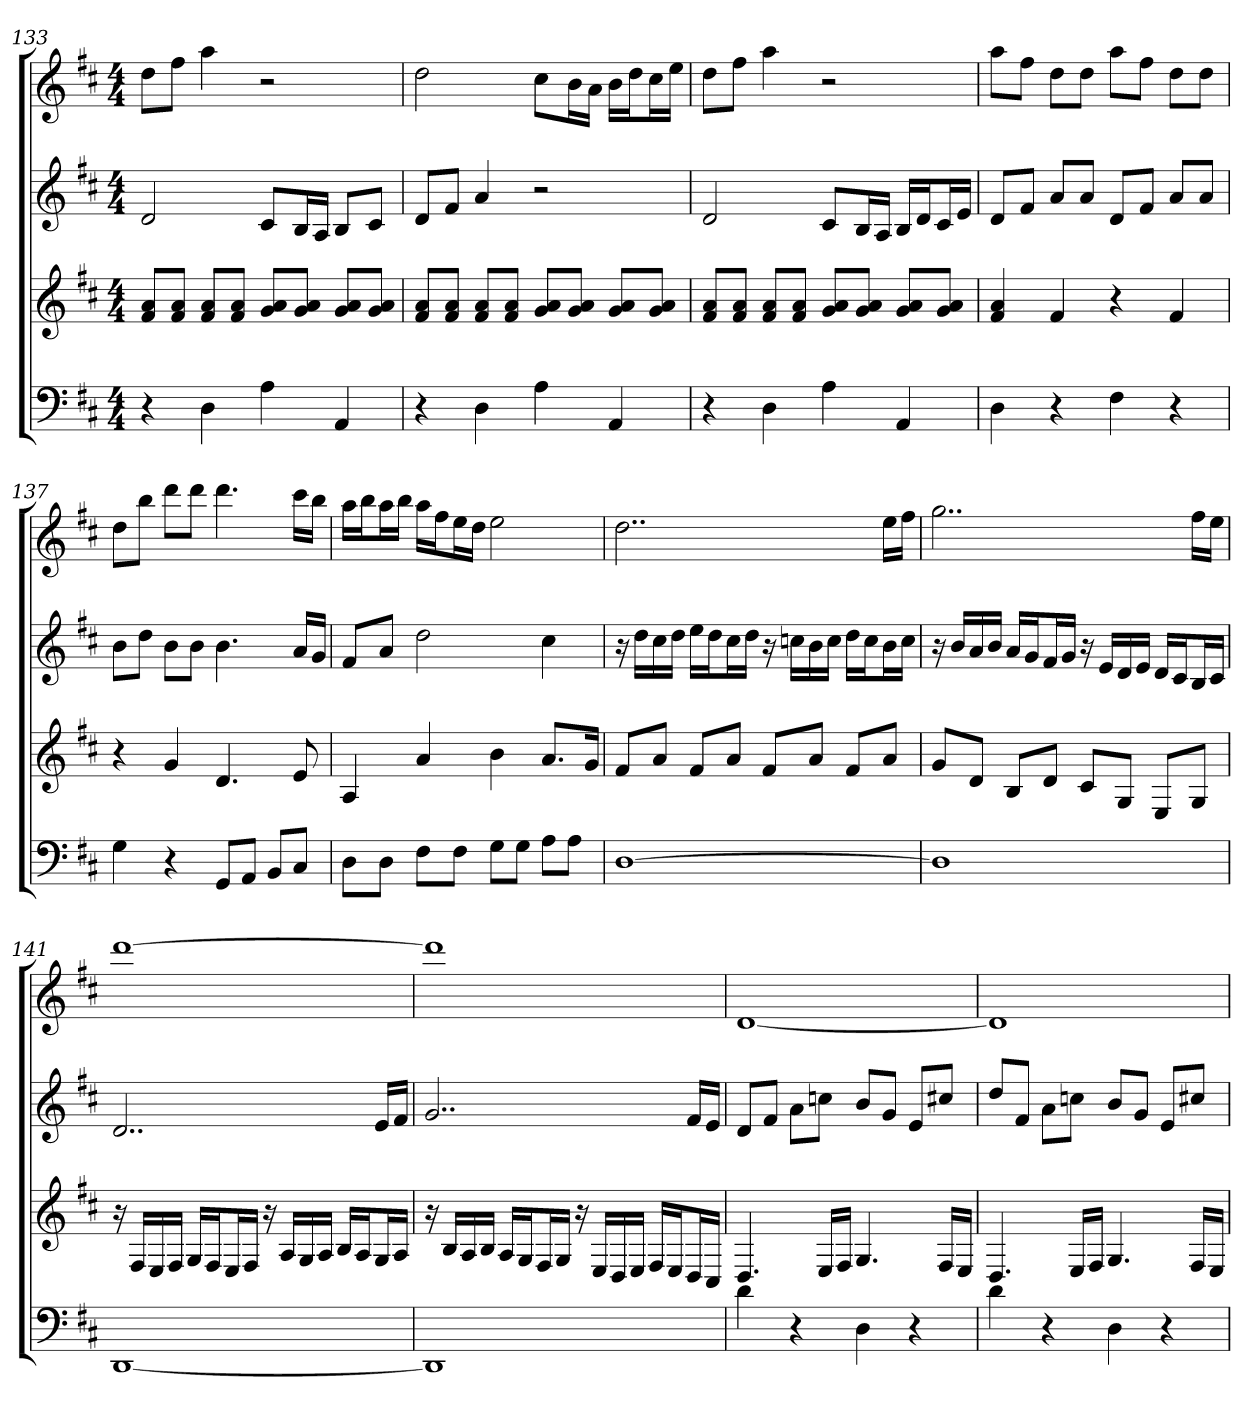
**kern	**kern	**kern	**kern
*part4	*part3	*part2	*part1
*staff4	*staff3	*staff2	*staff1
*k[f#c#]	*k[f#c#]	*k[f#c#]	*k[f#c#]
*D:	*D:	*D:	*D:
*M4/4	*M4/4	*M4/4	*M4/4
=133	=133	=133	=133
4r	8f# 8aL	2d	8ddL
.	8f# 8aJ	.	8ff#J
4D	8f# 8aL	.	4aa
.	8f# 8aJ	.	.
4A	8g 8aL	8c#L	2r
.	8g 8aJ	16BL	.
.	.	16AJJ	.
4AA	8g 8aL	8BL	.
.	8g 8aJ	8c#J	.
=134	=134	=134	=134
4r	8f# 8aL	8dL	2dd
.	8f# 8aJ	8f#J	.
4D	8f# 8aL	4a	.
.	8f# 8aJ	.	.
4A	8g 8aL	2r	8cc#L
.	8g 8aJ	.	16bL
.	.	.	16aJJ
4AA	8g 8aL	.	16bLL
.	.	.	16ddJ
.	8g 8aJ	.	16cc#L
.	.	.	16eeJJ
=135	=135	=135	=135
4r	8f# 8aL	2d	8ddL
.	8f# 8aJ	.	8ff#J
4D	8f# 8aL	.	4aa
.	8f# 8aJ	.	.
4A	8g 8aL	8c#L	2r
.	8g 8aJ	16BL	.
.	.	16AJJ	.
4AA	8g 8aL	16BLL	.
.	.	16dJ	.
.	8g 8aJ	16c#L	.
.	.	16eJJ	.
=136	=136	=136	=136
4D	4f# 4a	8dL	8aaL
.	.	8f#J	8ff#J
4r	4f#	8aL	8ddL
.	.	8aJ	8ddJ
4F#	4r	8dL	8aaL
.	.	8f#J	8ff#J
4r	4f#	8aL	8ddL
.	.	8aJ	8ddJ
=137	=137	=137	=137
4G	4r	8bL	8ddL
.	.	8ddJ	8bbJ
4r	4g	8bL	8dddL
.	.	8bJ	8dddJ
8GGL	4.d	4.b	4.ddd
8AAJ	.	.	.
8BBL	.	.	.
8C#J	8e	16aLL	16ccc#LL
.	.	16gJJ	16bbJJ
=138	=138	=138	=138
8DL	4A	8f#L	16aaLL
.	.	.	16bbJ
8DJ	.	8aJ	16aaL
.	.	.	16bbJJ
8F#L	4a	2dd	16aaLL
.	.	.	16ff#J
8F#J	.	.	16eeL
.	.	.	16ddJJ
8GL	4b	.	2ee
8GJ	.	.	.
8AL	8.aL	4cc#	.
8AJ	.	.	.
.	16gJk	.	.
=139	=139	=139	=139
[1D	8f#L	16r	2..dd
.	.	16ddLL	.
.	8aJ	16cc#	.
.	.	16ddJJ	.
.	8f#L	16eeLL	.
.	.	16ddJ	.
.	8aJ	16cc#L	.
.	.	16ddJJ	.
.	8f#L	16r	.
.	.	16ccnLL	.
.	8aJ	16b	.
.	.	16ccJJ	.
.	8f#L	16ddLL	.
.	.	16ccJ	.
.	8aJ	16bL	16eeLL
.	.	16ccJJ	16ff#JJ
=140	=140	=140	=140
1D]	8gL	16r	2..gg
.	.	16bLL	.
.	8dJ	16a	.
.	.	16bJJ	.
.	8BL	16aLL	.
.	.	16gJ	.
.	8dJ	16f#L	.
.	.	16gJJ	.
.	8c#L	16r	.
.	.	16eLL	.
.	8GJ	16d	.
.	.	16eJJ	.
.	8EL	16dLL	.
.	.	16c#J	.
.	8GJ	16BL	16ff#LL
.	.	16c#JJ	16eeJJ
=141	=141	=141	=141
[1DD	16r	2..d	[1ddd
.	16F#LL	.	.
.	16E	.	.
.	16F#JJ	.	.
.	16GLL	.	.
.	16F#J	.	.
.	16EL	.	.
.	16F#JJ	.	.
.	16r	.	.
.	16ALL	.	.
.	16G	.	.
.	16AJJ	.	.
.	16BLL	.	.
.	16AJ	.	.
.	16GL	16eLL	.
.	16AJJ	16f#JJ	.
=142	=142	=142	=142
1DD]	16r	2..g	1ddd]
.	16BLL	.	.
.	16A	.	.
.	16BJJ	.	.
.	16ALL	.	.
.	16GJ	.	.
.	16F#L	.	.
.	16GJJ	.	.
.	16r	.	.
.	16ELL	.	.
.	16D	.	.
.	16EJJ	.	.
.	16F#LL	.	.
.	16EJ	.	.
.	16DL	16f#LL	.
.	16C#JJ	16eJJ	.
=143	=143	=143	=143
4d	4.D	8dL	[1d
.	.	8f#J	.
4r	.	8aL	.
.	16ELL	8ccnJ	.
.	16F#JJ	.	.
4D	4.G	8bL	.
.	.	8gJ	.
4r	.	8eL	.
.	16F#LL	8cc#XJ	.
.	16EJJ	.	.
=144	=144	=144	=144
4d	4.D	8ddL	1d]
.	.	8f#J	.
4r	.	8aL	.
.	16ELL	8ccnJ	.
.	16F#JJ	.	.
4D	4.G	8bL	.
.	.	8gJ	.
4r	.	8eL	.
.	16F#LL	8cc#XJ	.
.	16EJJ	.	.
=	=	=	=
*-	*-	*-	*-
